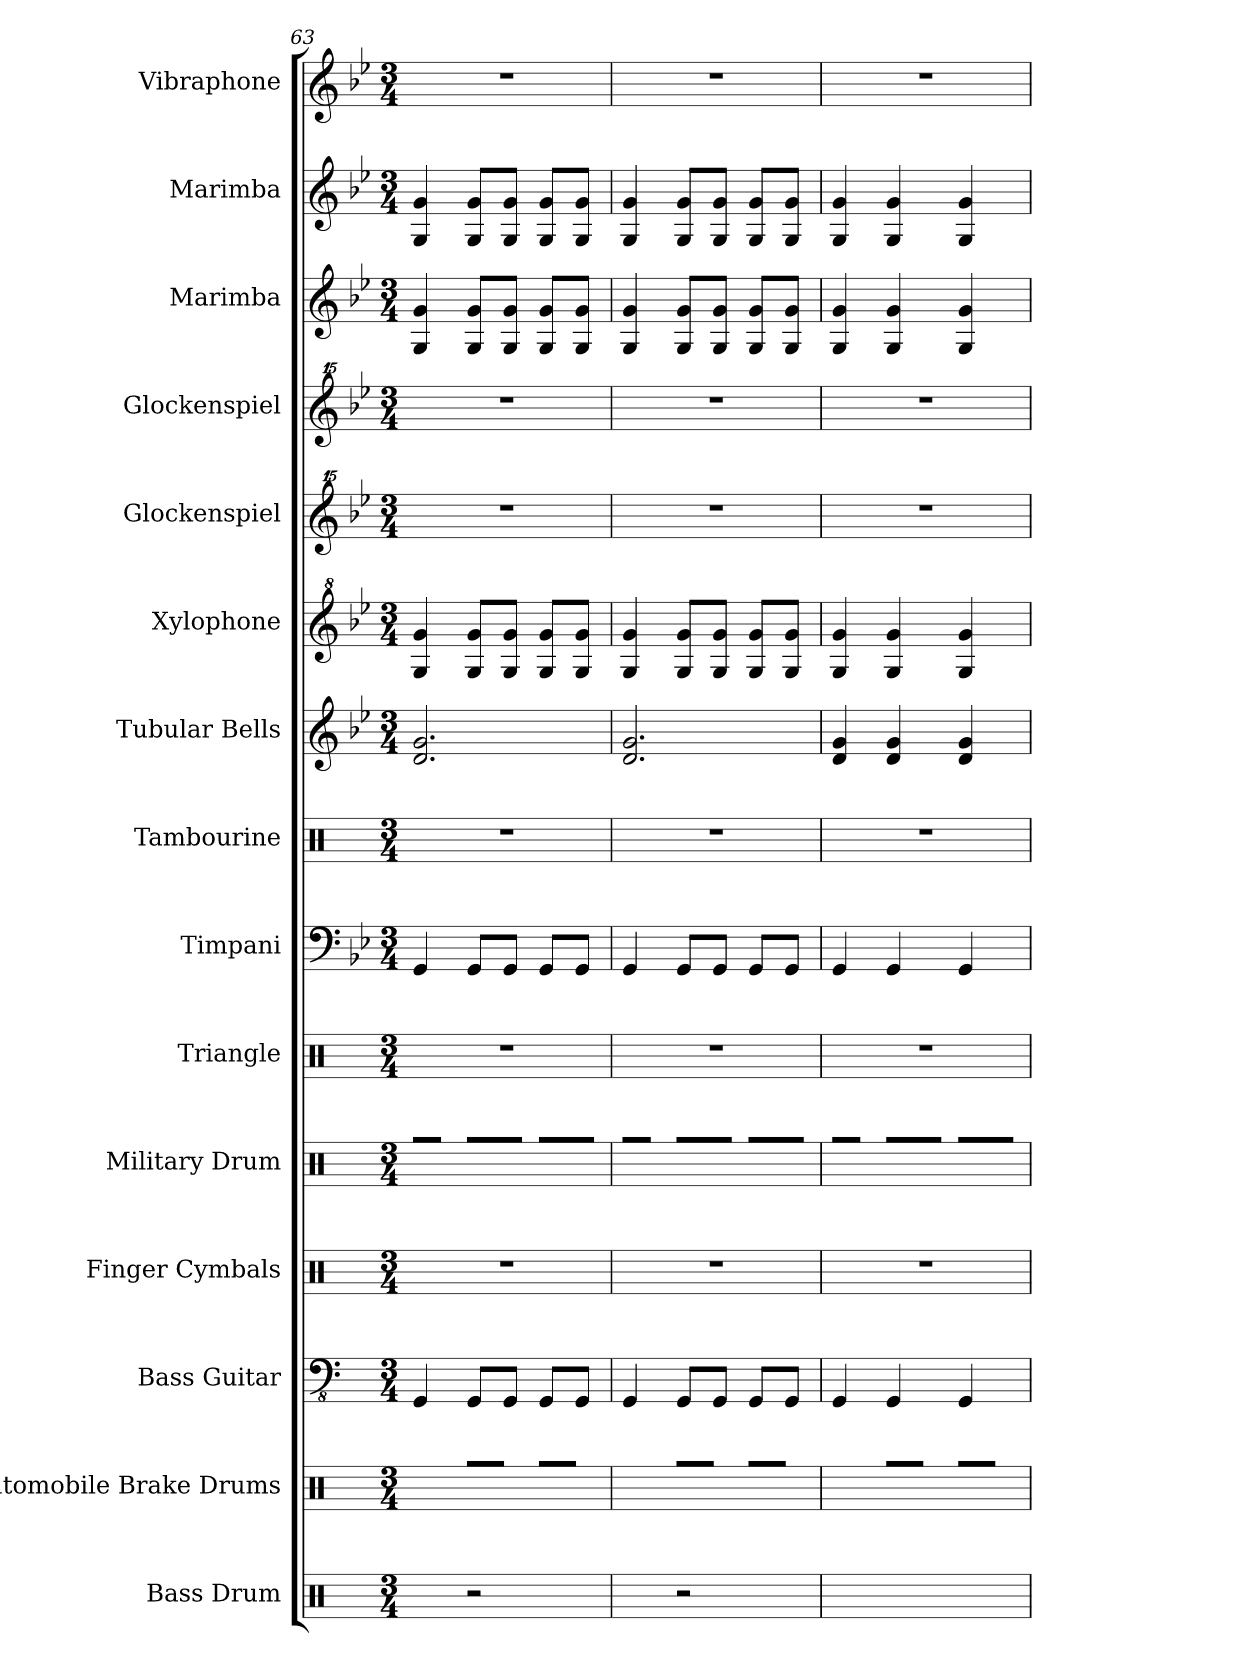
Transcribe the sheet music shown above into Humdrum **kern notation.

**kern	**kern	**kern	**kern	**kern	**kern	**kern	**kern	**kern	**kern	**kern	**kern	**kern	**kern	**kern
*part15	*part14	*part13	*part12	*part11	*part10	*part9	*part8	*part7	*part6	*part5	*part4	*part3	*part2	*part1
*staff15	*staff14	*staff13	*staff12	*staff11	*staff10	*staff9	*staff8	*staff7	*staff6	*staff5	*staff4	*staff3	*staff2	*staff1
*I"Bass Drum	*I"Automobile Brake Drums	*I"Bass Guitar	*I"Finger Cymbals	*I"Military Drum	*I"Triangle	*I"Timpani	*I"Tambourine	*I"Tubular Bells	*I"Xylophone	*I"Glockenspiel	*I"Glockenspiel	*I"Marimba	*I"Marimba	*I"Vibraphone
*I'B. Dr.	*I'Aut. Brk. Dr.	*I'B. Guit.	*I'Fi. Cym.	*I'Mil. Dr.	*I'Trgl.	*I'Timp.	*I'Tamb.	*I'Tu. Be.	*I'Xyl.	*I'Glk.	*I'Glk.	*I'Mrm.	*I'Mrm.	*I'Vib.
*clefX	*clefX	*clefFv4	*clefX	*clefX	*clefX	*clefF4	*clefX	*clefG2	*clefG^2	*clefG^^2	*clefG^^2	*clefG2	*clefG2	*clefG2
*k[]	*k[]	*k[]	*k[]	*k[]	*k[]	*k[b-e-]	*k[]	*k[b-e-]	*k[b-e-]	*k[b-e-]	*k[b-e-]	*k[b-e-]	*k[b-e-]	*k[b-e-]
*C:	*C:	*C:	*C:	*C:	*C:	*B-:	*C:	*B-:	*B-:	*B-:	*B-:	*B-:	*B-:	*B-:
*M3/4	*M3/4	*M3/4	*M3/4	*M3/4	*M3/4	*M3/4	*M3/4	*M3/4	*M3/4	*M3/4	*M3/4	*M3/4	*M3/4	*M3/4
=63	=63	=63	=63	=63	=63	=63	=63	=63	=63	=63	=63	=63	=63	=63
4R/	4R\	4GGG/	2.r	8R\L	2.r	4GG/	2.r	2.d/ 2.g/	4g/ 4gg/	2.r	2.r	4G/ 4g/	4G/ 4g/	2.r
.	.	.	.	8R\J	.	.	.	.	.	.	.	.	.	.
2r	8R\L	8GGG/L	.	16R\LL	.	8GG/L	.	.	8g/ 8gg/L	.	.	8G/ 8g/L	8G/ 8g/L	.
.	.	.	.	16R\	.	.	.	.	.	.	.	.	.	.
.	8R\J	8GGG/J	.	16R\	.	8GG/J	.	.	8g/ 8gg/J	.	.	8G/ 8g/J	8G/ 8g/J	.
.	.	.	.	16R\JJ	.	.	.	.	.	.	.	.	.	.
.	8R\L	8GGG/L	.	16R\LL	.	8GG/L	.	.	8g/ 8gg/L	.	.	8G/ 8g/L	8G/ 8g/L	.
.	.	.	.	16R\	.	.	.	.	.	.	.	.	.	.
.	8R\J	8GGG/J	.	16R\	.	8GG/J	.	.	8g/ 8gg/J	.	.	8G/ 8g/J	8G/ 8g/J	.
.	.	.	.	16R\JJ	.	.	.	.	.	.	.	.	.	.
!!LO:PB:g=z
=64	=64	=64	=64	=64	=64	=64	=64	=64	=64	=64	=64	=64	=64	=64
4R/	4R\	4GGG/	2.r	8R\L	2.r	4GG/	2.r	2.d/ 2.g/	4g/ 4gg/	2.r	2.r	4G/ 4g/	4G/ 4g/	2.r
.	.	.	.	8R\J	.	.	.	.	.	.	.	.	.	.
2r	8R\L	8GGG/L	.	16R\LL	.	8GG/L	.	.	8g/ 8gg/L	.	.	8G/ 8g/L	8G/ 8g/L	.
.	.	.	.	16R\	.	.	.	.	.	.	.	.	.	.
.	8R\J	8GGG/J	.	16R\	.	8GG/J	.	.	8g/ 8gg/J	.	.	8G/ 8g/J	8G/ 8g/J	.
.	.	.	.	16R\JJ	.	.	.	.	.	.	.	.	.	.
.	8R\L	8GGG/L	.	16R\LL	.	8GG/L	.	.	8g/ 8gg/L	.	.	8G/ 8g/L	8G/ 8g/L	.
.	.	.	.	16R\	.	.	.	.	.	.	.	.	.	.
.	8R\J	8GGG/J	.	16R\	.	8GG/J	.	.	8g/ 8gg/J	.	.	8G/ 8g/J	8G/ 8g/J	.
.	.	.	.	16R\JJ	.	.	.	.	.	.	.	.	.	.
=65	=65	=65	=65	=65	=65	=65	=65	=65	=65	=65	=65	=65	=65	=65
4R/	4R\	4GGG/	2.r	8R\L	2.r	4GG/	2.r	4d/ 4g/	4g/ 4gg/	2.r	2.r	4G/ 4g/	4G/ 4g/	2.r
.	.	.	.	8R\J	.	.	.	.	.	.	.	.	.	.
4R/	8R\L	4GGG/	.	16R\LL	.	4GG/	.	4d/ 4g/	4g/ 4gg/	.	.	4G/ 4g/	4G/ 4g/	.
.	.	.	.	16R\	.	.	.	.	.	.	.	.	.	.
.	8R\J	.	.	16R\	.	.	.	.	.	.	.	.	.	.
.	.	.	.	16R\JJ	.	.	.	.	.	.	.	.	.	.
4R/	8R\L	4GGG/	.	16R\LL	.	4GG/	.	4d/ 4g/	4g/ 4gg/	.	.	4G/ 4g/	4G/ 4g/	.
.	.	.	.	16R\	.	.	.	.	.	.	.	.	.	.
.	8R\J	.	.	16R\	.	.	.	.	.	.	.	.	.	.
.	.	.	.	16R\JJ	.	.	.	.	.	.	.	.	.	.
=	=	=	=	=	=	=	=	=	=	=	=	=	=	=
*-	*-	*-	*-	*-	*-	*-	*-	*-	*-	*-	*-	*-	*-	*-
